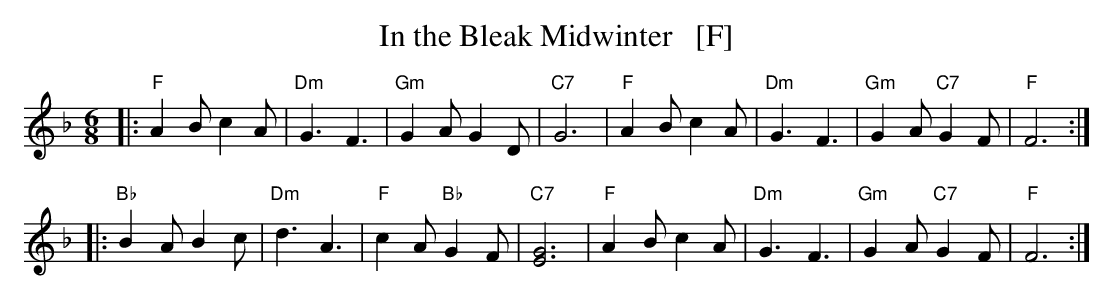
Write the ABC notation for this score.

X:1
T: In the Bleak Midwinter   [F]
M: 6/8
L: 1/8
K: F
|: "F"A2B c2A | "Dm"G3 F3 | "Gm"G2A     G2D | "C7"G6 \
|  "F"A2B c2A | "Dm"G3 F3 | "Gm"G2A "C7"G2F |  "F"F6 :|
|:"Bb"B2A B2c | "Dm"d3 A3 |  "F"c2A "Bb"G2F | "C7"[G6E6] \
|  "F"A2B c2A | "Dm"G3 F3 | "Gm"G2A "C7"G2F |  "F"F6 :|
